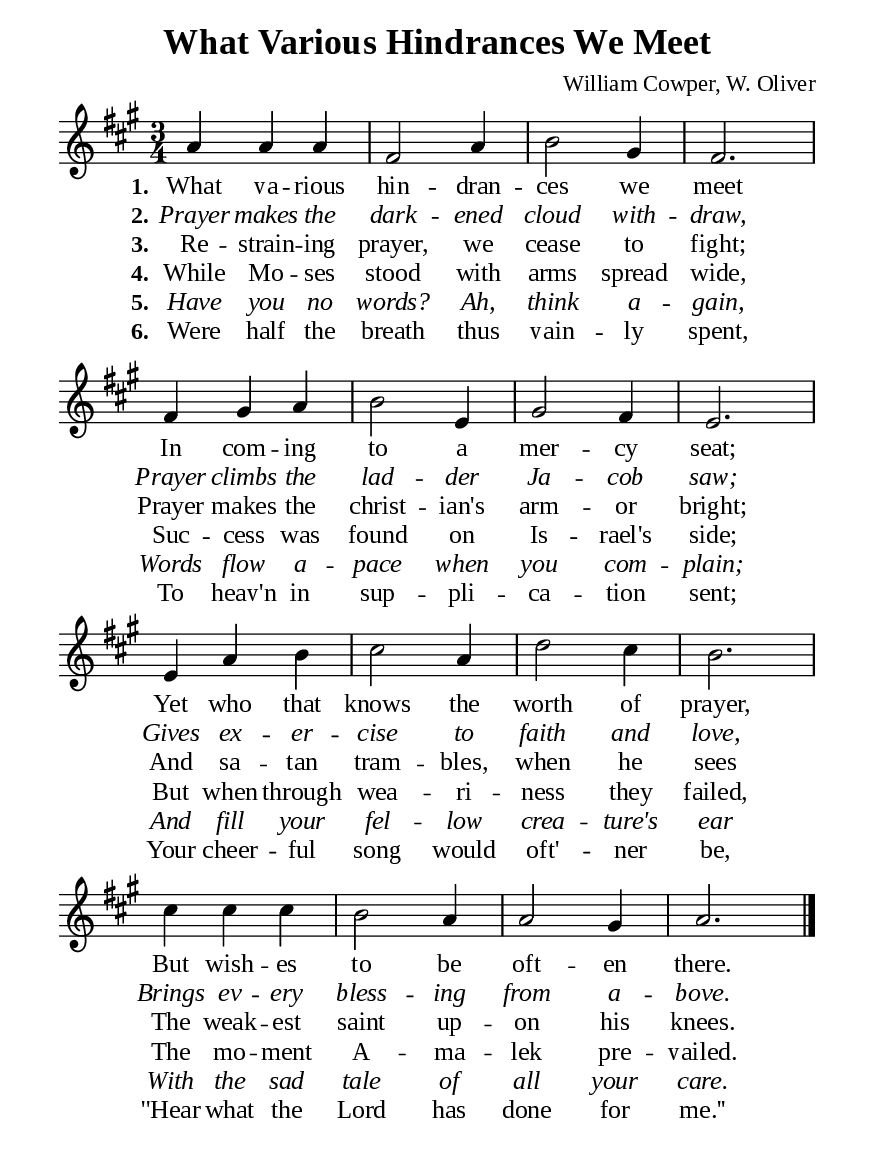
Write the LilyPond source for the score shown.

%%%%%%%%%%%%%%%%%%%%%%%%%%%%%
% CONTENTS OF THIS DOCUMENT
% 1. Common settings
% 2. Verse music
% 3. Verse lyrics
% 4. Layout
%%%%%%%%%%%%%%%%%%%%%%%%%%%%%

%%%%%%%%%%%%%%%%%%%%%%%%%%%%%
% 1. Common settings
%%%%%%%%%%%%%%%%%%%%%%%%%%%%%
\version "2.18.2"

\header {
  title = "What Various Hindrances We Meet"
  composer = "William Cowper, W. Oliver"
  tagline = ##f
}

global= {
  \key a \major
  \time 3/4
  \override Score.BarNumber.break-visibility = ##(#f #f #f)
}

\paper {
  #(set-paper-size "a5")
  top-margin = 3.2\mm
  bottom-marign = 10\mm
  left-margin = 10\mm
  right-margin = 10\mm
  indent = #0
  #(define fonts
	 (make-pango-font-tree "Liberation Serif"
	 		       "Liberation Serif"
			       "Liberation Serif"
			       (/ 20 20)))
  system-system-spacing = #'((basic-distance . 2) (padding . 2))
}

printItalic = \with {
  \override LyricText.font-shape = #'italic
}

%%%%%%%%%%%%%%%%%%%%%%%%%%%%%
% 2. Verse music
%%%%%%%%%%%%%%%%%%%%%%%%%%%%%
musicVerseSoprano = \relative c'' {
  %{	01	%} a4 a a |
  %{	02	%} fis2 a4 |
  %{	03	%} b2 gis4 |
  %{	04	%} fis2. |
  %{	05	%} fis4 gis a |
  %{	06	%} b2 e,4 |
  %{	07	%} gis2 fis4 |
  %{	08	%} e2. |
  %{	09	%} e4 a b |
  %{	10	%} cis2 a4 |
  %{	11	%} d2 cis4 |
  %{	12	%} b2. |
  %{	13	%} cis4 cis cis |
  %{	14	%} b2 a4 |
  %{	15	%} a2 gis4 |
  %{	16	%} a2. \bar "|."
}

%%%%%%%%%%%%%%%%%%%%%%%%%%%%%
% 3. Verse lyrics
%%%%%%%%%%%%%%%%%%%%%%%%%%%%%
verseOne = \lyricmode {
  \set stanza = #"1."
  What va -- rious hin -- dran -- ces we meet
  In com -- ing to a mer -- cy seat;
  Yet who that knows the worth of prayer,
  But wish -- es to be oft -- en there.
}

verseTwo = \lyricmode {
  \set stanza = #"2."
  Prayer makes the dark -- ened cloud with -- draw,
  Prayer climbs the lad -- der Ja -- cob saw;
  Gives ex -- er -- cise to faith and love,
  Brings ev -- ery bless -- ing from a -- bove.
}

verseThree = \lyricmode {
  \set stanza = #"3."
  Re -- strain -- ing prayer, we cease to fight;
  Prayer makes the christ -- ian's arm -- or bright;
  And sa -- tan tram -- bles, when he sees
  The weak -- est saint up -- on his knees.
}

verseFour = \lyricmode {
  \set stanza = #"4."
  While Mo -- ses stood with arms spread wide,
  Suc -- cess was found on Is -- rael's side;
  But when through wea -- ri -- ness they failed,
  The mo -- ment A -- ma -- lek pre -- vailed.
}

verseFive = \lyricmode {
  \set stanza = #"5."
  Have you no words? Ah, think a -- gain,
  Words flow a -- pace when you com -- plain;
  And fill your fel -- low crea -- ture's ear
  With the sad tale of all your care.
}

verseSix = \lyricmode {
  \set stanza = #"6."
  Were half the breath thus vain -- ly spent,
  To heav'n in sup -- pli -- ca -- tion sent;
  Your cheer -- ful song would oft' -- ner be,
  ''Hear what the Lord has done for me.''
}

%%%%%%%%%%%%%%%%%%%%%%%%%%%%%
% 4. Layout
%%%%%%%%%%%%%%%%%%%%%%%%%%%%%
\score {
    \new ChoirStaff <<
      \new Staff <<
        \clef "treble"
        \new Voice = "sopranos" { \global   \musicVerseSoprano }
      >>
      \new Lyrics \lyricsto sopranos \verseOne
      \new Lyrics \printItalic \lyricsto sopranos \verseTwo
      \new Lyrics \lyricsto sopranos \verseThree
      \new Lyrics \lyricsto sopranos \verseFour
      \new Lyrics \printItalic \lyricsto sopranos \verseFive
      \new Lyrics \lyricsto sopranos \verseSix
    >>
}
